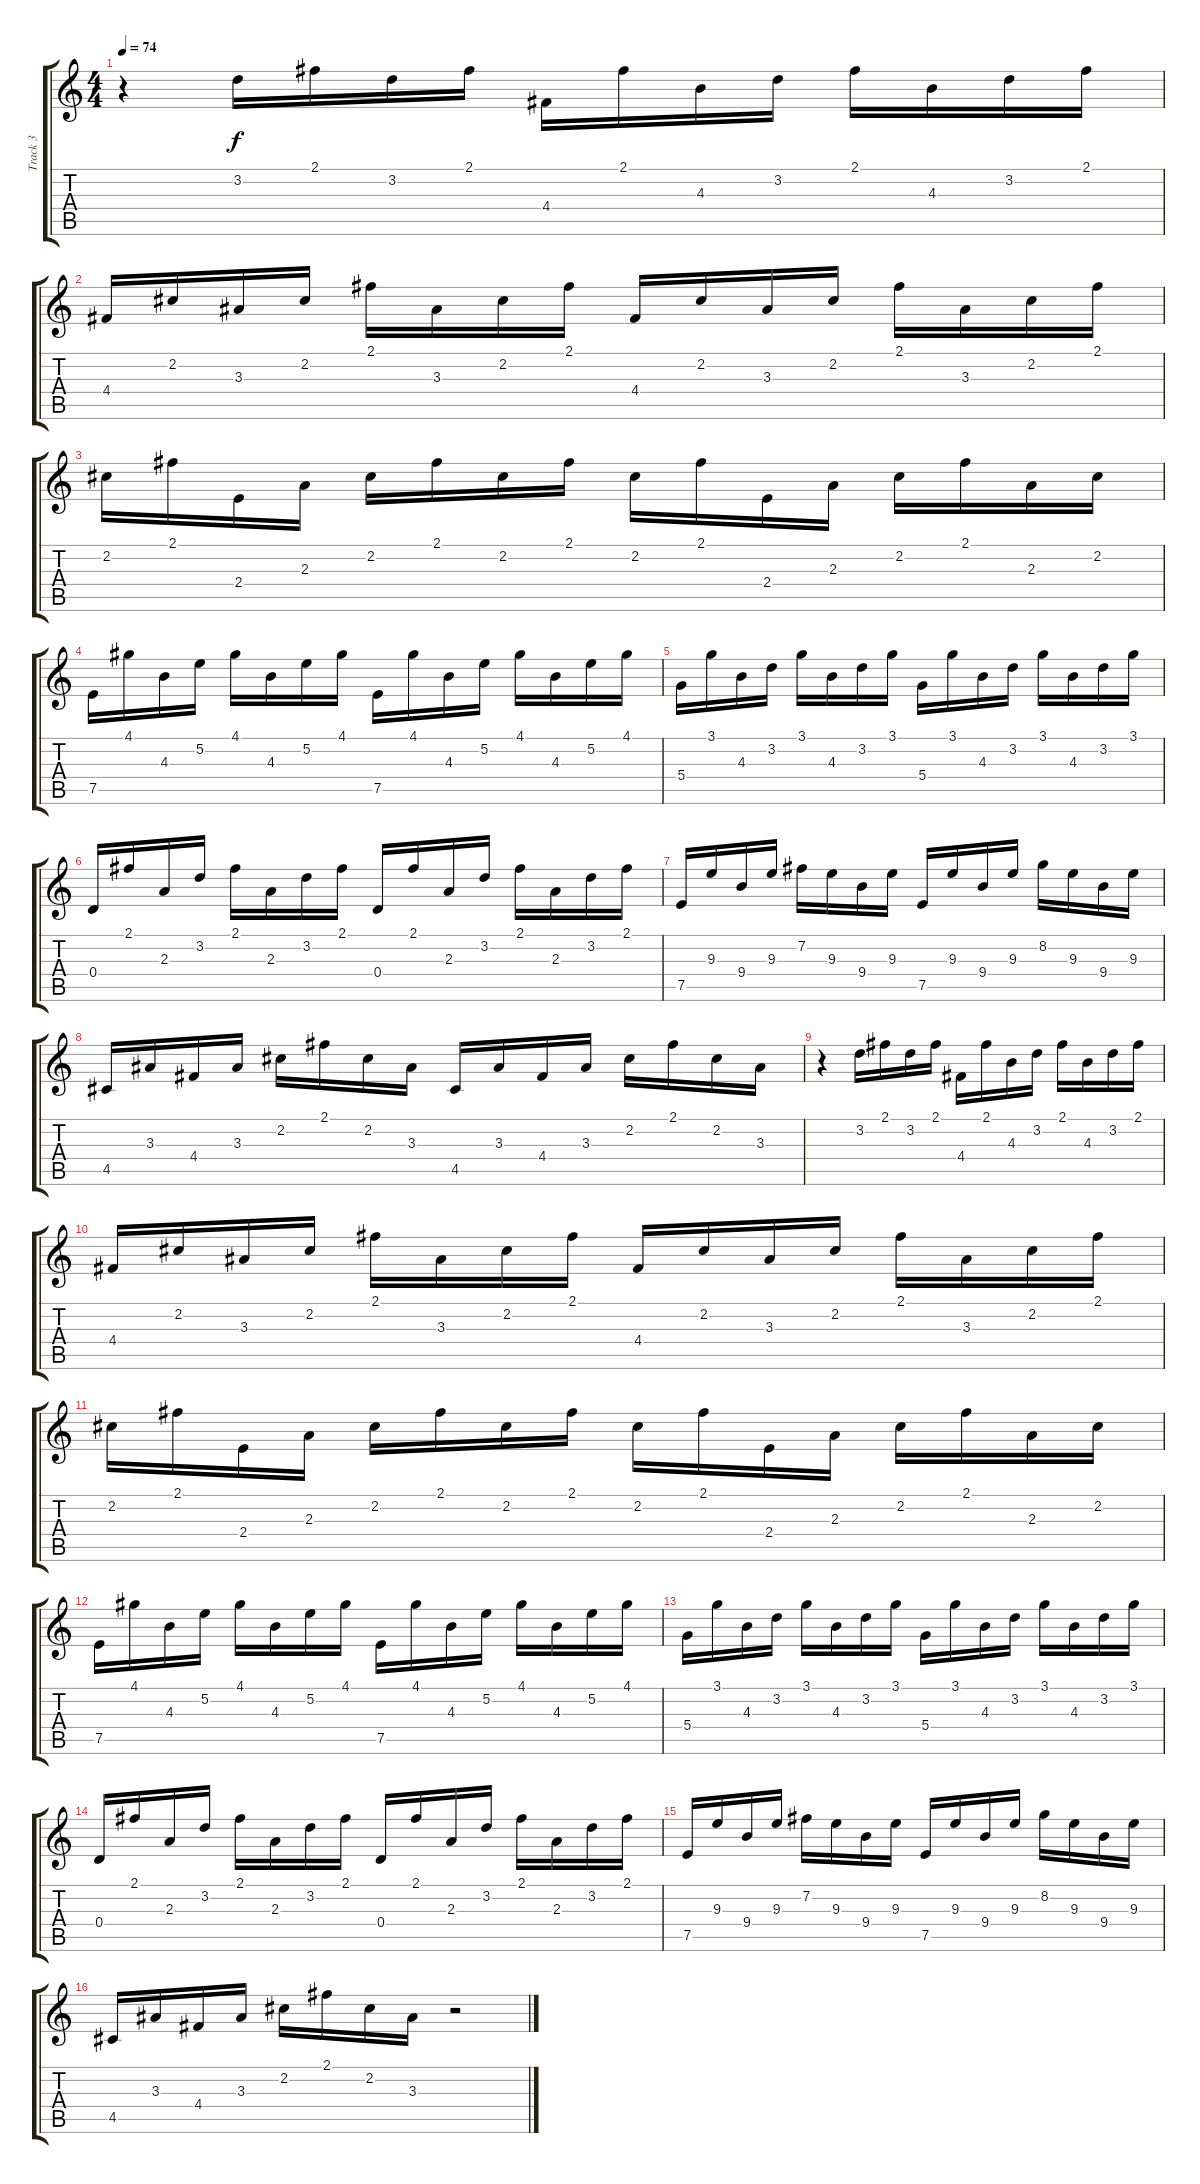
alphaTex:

\track ("Track 3" "Track 3") {instrument acousticguitarnylon}
\staff {score tabs}
\tuning (E4 B3 G3 D3 A2 E2) {hide}
\ts (4 4)
\tempo 74
\clef g2
\ks c
r.4{dy f instrument acousticguitarnylon} 3.2.16 2.1.16 3.2.16 2.1.16 4.4.16 2.1.16 4.3.16 3.2.16 2.1.16 4.3.16 3.2.16 2.1.16 |
4.4.16 2.2.16 3.3.16 2.2.16 2.1.16 3.3.16 2.2.16 2.1.16 4.4.16 2.2.16 3.3.16 2.2.16 2.1.16 3.3.16 2.2.16 2.1.16 |
2.2.16 2.1.16 2.4.16 2.3.16 2.2.16 2.1.16 2.2.16 2.1.16 2.2.16 2.1.16 2.4.16 2.3.16 2.2.16 2.1.16 2.3.16 2.2.16 |
7.5.16 4.1.16 4.3.16 5.2.16 4.1.16 4.3.16 5.2.16 4.1.16 7.5.16 4.1.16 4.3.16 5.2.16 4.1.16 4.3.16 5.2.16 4.1.16 |
5.4.16 3.1.16 4.3.16 3.2.16 3.1.16 4.3.16 3.2.16 3.1.16 5.4.16 3.1.16 4.3.16 3.2.16 3.1.16 4.3.16 3.2.16 3.1.16 |
0.4.16 2.1.16 2.3.16 3.2.16 2.1.16 2.3.16 3.2.16 2.1.16 0.4.16 2.1.16 2.3.16 3.2.16 2.1.16 2.3.16 3.2.16 2.1.16 |
7.5.16 9.3.16 9.4.16 9.3.16 7.2.16 9.3.16 9.4.16 9.3.16 7.5.16 9.3.16 9.4.16 9.3.16 8.2.16 9.3.16 9.4.16 9.3.16 |
4.5.16 3.3.16 4.4.16 3.3.16 2.2.16 2.1.16 2.2.16 3.3.16 4.5.16 3.3.16 4.4.16 3.3.16 2.2.16 2.1.16 2.2.16 3.3.16 |
r.4 3.2.16 2.1.16 3.2.16 2.1.16 4.4.16 2.1.16 4.3.16 3.2.16 2.1.16 4.3.16 3.2.16 2.1.16 |
4.4.16 2.2.16 3.3.16 2.2.16 2.1.16 3.3.16 2.2.16 2.1.16 4.4.16 2.2.16 3.3.16 2.2.16 2.1.16 3.3.16 2.2.16 2.1.16 |
2.2.16 2.1.16 2.4.16 2.3.16 2.2.16 2.1.16 2.2.16 2.1.16 2.2.16 2.1.16 2.4.16 2.3.16 2.2.16 2.1.16 2.3.16 2.2.16 |
7.5.16 4.1.16 4.3.16 5.2.16 4.1.16 4.3.16 5.2.16 4.1.16 7.5.16 4.1.16 4.3.16 5.2.16 4.1.16 4.3.16 5.2.16 4.1.16 |
5.4.16 3.1.16 4.3.16 3.2.16 3.1.16 4.3.16 3.2.16 3.1.16 5.4.16 3.1.16 4.3.16 3.2.16 3.1.16 4.3.16 3.2.16 3.1.16 |
0.4.16 2.1.16 2.3.16 3.2.16 2.1.16 2.3.16 3.2.16 2.1.16 0.4.16 2.1.16 2.3.16 3.2.16 2.1.16 2.3.16 3.2.16 2.1.16 |
7.5.16 9.3.16 9.4.16 9.3.16 7.2.16 9.3.16 9.4.16 9.3.16 7.5.16 9.3.16 9.4.16 9.3.16 8.2.16 9.3.16 9.4.16 9.3.16 |
4.5.16 3.3.16 4.4.16 3.3.16 2.2.16 2.1.16 2.2.16 3.3.16 r.2
